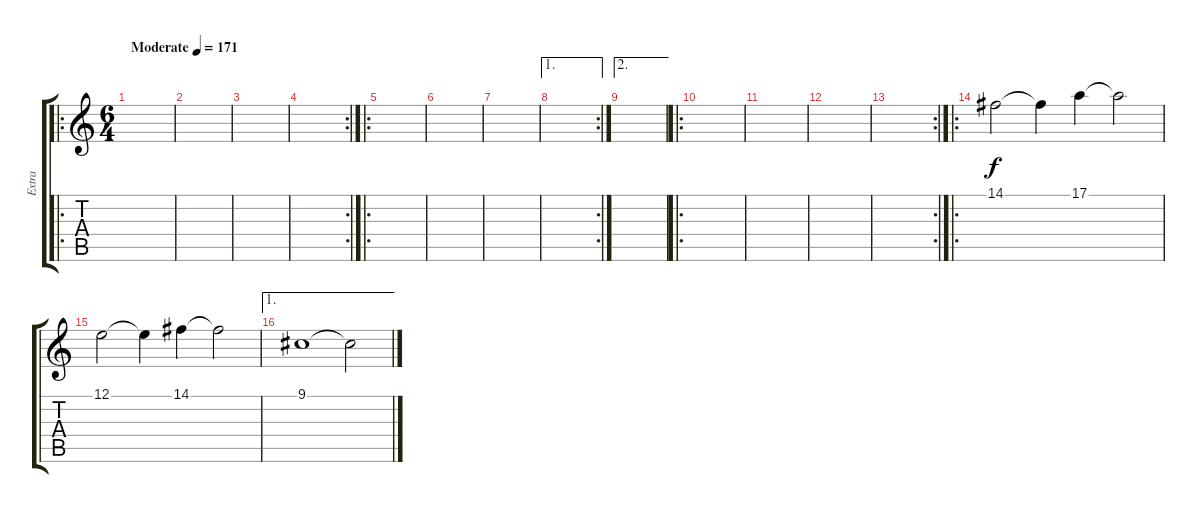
\track ("Extra" "Extra") {instrument electricgrandpiano}
\staff {score tabs}
\tuning (E4 B3 G3 D3 A2 E2) {hide}
\ro
\ts (6 4)
\tempo (171 "Moderate")
\clef g2
\ks c
|
|
|
\rc 2
|
\ro
|
|
|
\ae 1
\rc 2
|
\ae 2
|
\ro
|
|
|
\rc 2
|
\ro
14.1.2 14.1{t}.4 17.1.4 17.1{t}.2 |
12.1.2 12.1{t}.4 14.1.4 14.1{t}.2 |
\ae 1
9.1.1 9.1{t}.2
